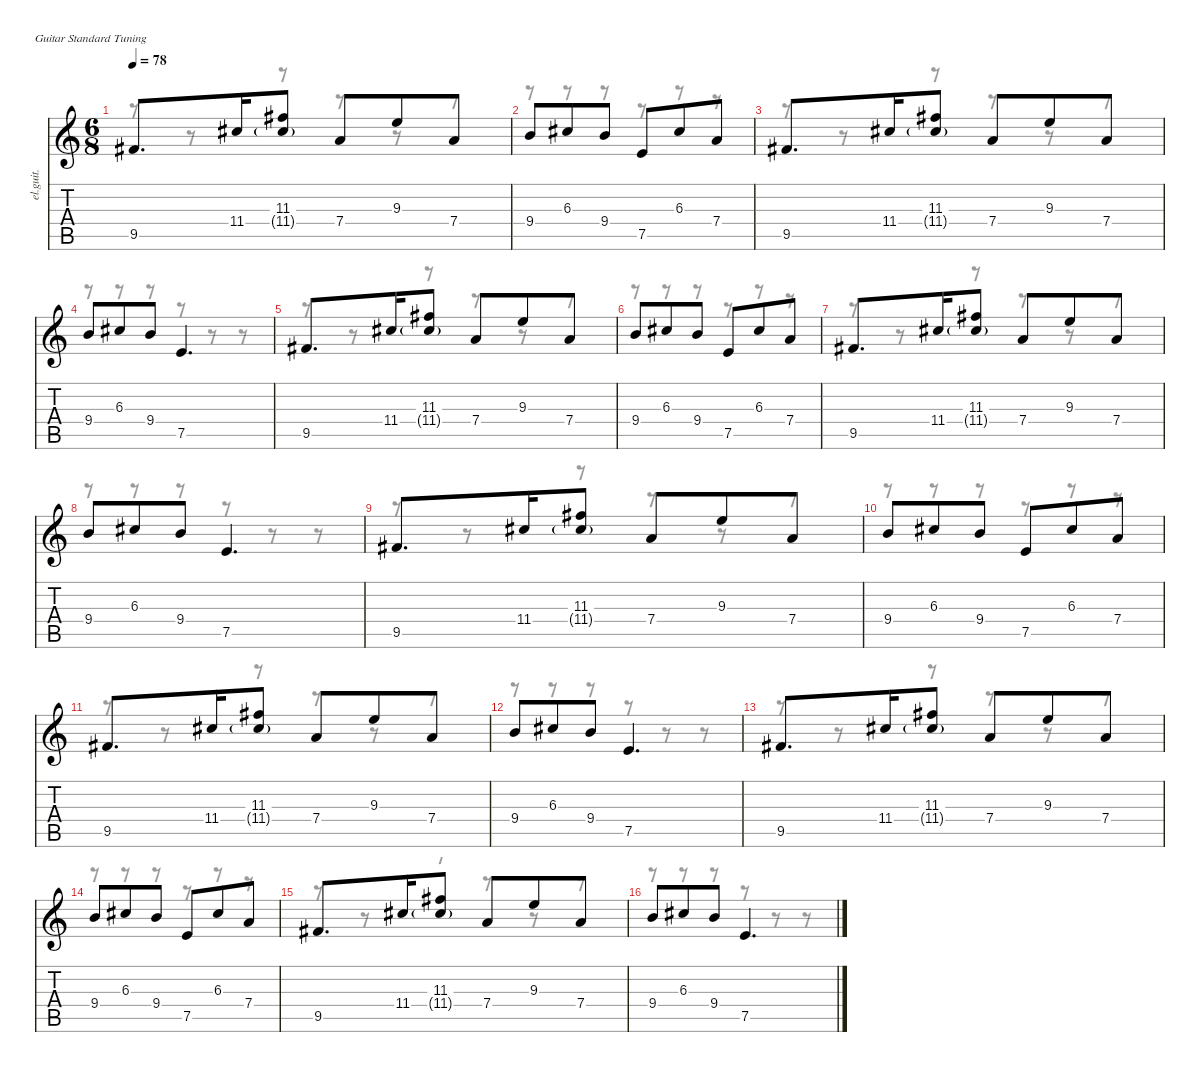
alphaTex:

\defaultSystemsLayout 4
\hideDynamics
\bracketExtendMode nobrackets
\track ("Interlude Guitar II" "el.guit.") {instrument electricguitarclean}
\staff {score tabs}
\tuning (E4 B3 G3 D3 A2 E2)
\voice
\ts (6 8)
\tempo 78
\clef g2
\ks c
9.5{acc #}.8{d dy f beam Up} 11.4{acc #}.16{beam Up} (11.3{acc #} 11.4{g acc #}).8{beam Up} 7.4.8{beam Up} 9.3.8{beam Up} 7.4.8{beam Up} |
9.4.8{beam Up} 6.3{acc #}.8{beam Up} 9.4.8{beam Up} 7.5.8{beam Up} 6.3{acc #}.8{beam Up} 7.4.8{beam Up} |
9.5{acc #}.8{d beam Up} 11.4{acc #}.16{beam Up} (11.3{acc #} 11.4{g acc #}).8{beam Up} 7.4.8{beam Up} 9.3.8{beam Up} 7.4.8{beam Up} |
9.4.8{beam Up} 6.3{acc #}.8{beam Up} 9.4.8{beam Up} 7.5.4{d beam Up} |
9.5{acc #}.8{d beam Up} 11.4{acc #}.16{beam Up} (11.3{acc #} 11.4{g acc #}).8{beam Up} 7.4.8{beam Up} 9.3.8{beam Up} 7.4.8{beam Up} |
9.4.8{beam Up} 6.3{acc #}.8{beam Up} 9.4.8{beam Up} 7.5.8{beam Up} 6.3{acc #}.8{beam Up} 7.4.8{beam Up} |
9.5{acc #}.8{d beam Up} 11.4{acc #}.16{beam Up} (11.3{acc #} 11.4{g acc #}).8{beam Up} 7.4.8{beam Up} 9.3.8{beam Up} 7.4.8{beam Up} |
9.4.8{beam Up} 6.3{acc #}.8{beam Up} 9.4.8{beam Up} 7.5.4{d beam Up} |
9.5{acc #}.8{d beam Up} 11.4{acc #}.16{beam Up} (11.3{acc #} 11.4{g acc #}).8{beam Up} 7.4.8{beam Up} 9.3.8{beam Up} 7.4.8{beam Up} |
9.4.8{beam Up} 6.3{acc #}.8{beam Up} 9.4.8{beam Up} 7.5.8{beam Up} 6.3{acc #}.8{beam Up} 7.4.8{beam Up} |
9.5{acc #}.8{d beam Up} 11.4{acc #}.16{beam Up} (11.3{acc #} 11.4{g acc #}).8{beam Up} 7.4.8{beam Up} 9.3.8{beam Up} 7.4.8{beam Up} |
9.4.8{beam Up} 6.3{acc #}.8{beam Up} 9.4.8{beam Up} 7.5.4{d beam Up} |
9.5{acc #}.8{d beam Up} 11.4{acc #}.16{beam Up} (11.3{acc #} 11.4{g acc #}).8{beam Up} 7.4.8{beam Up} 9.3.8{beam Up} 7.4.8{beam Up} |
9.4.8{beam Up} 6.3{acc #}.8{beam Up} 9.4.8{beam Up} 7.5.8{beam Up} 6.3{acc #}.8{beam Up} 7.4.8{beam Up} |
9.5{acc #}.8{d beam Up} 11.4{acc #}.16{beam Up} (11.3{acc #} 11.4{g acc #}).8{beam Up} 7.4.8{beam Up} 9.3.8{beam Up} 7.4.8{beam Up} |
9.4.8{beam Up} 6.3{acc #}.8{beam Up} 9.4.8{beam Up} 7.5.4{d beam Up}
\voice
\clef g2
\ottava regular
\simile none
\ks c
r.8{dy mf beam Down} r.8{beam Down} r.8{beam Down} r.8{beam Down} r.8{beam Down} r.8{beam Down} |
r.8{beam Down} r.8{beam Down} r.8{beam Down} r.8{beam Down} r.8{beam Down} r.8{beam Down} |
r.8{beam Down} r.8{beam Down} r.8{beam Down} r.8{beam Down} r.8{beam Down} r.8{beam Down} |
r.8{beam Down} r.8{beam Down} r.8{beam Down} r.8{beam Down} r.8{beam Down} r.8{beam Down} |
r.8{beam Down} r.8{beam Down} r.8{beam Down} r.8{beam Down} r.8{beam Down} r.8{beam Down} |
r.8{beam Down} r.8{beam Down} r.8{beam Down} r.8{beam Down} r.8{beam Down} r.8{beam Down} |
r.8{beam Down} r.8{beam Down} r.8{beam Down} r.8{beam Down} r.8{beam Down} r.8{beam Down} |
r.8{beam Down} r.8{beam Down} r.8{beam Down} r.8{beam Down} r.8{beam Down} r.8{beam Down} |
r.8{beam Down} r.8{beam Down} r.8{beam Down} r.8{beam Down} r.8{beam Down} r.8{beam Down} |
r.8{beam Down} r.8{beam Down} r.8{beam Down} r.8{beam Down} r.8{beam Down} r.8{beam Down} |
r.8{beam Down} r.8{beam Down} r.8{beam Down} r.8{beam Down} r.8{beam Down} r.8{beam Down} |
r.8{beam Down} r.8{beam Down} r.8{beam Down} r.8{beam Down} r.8{beam Down} r.8{beam Down} |
r.8{beam Down} r.8{beam Down} r.8{beam Down} r.8{beam Down} r.8{beam Down} r.8{beam Down} |
r.8{beam Down} r.8{beam Down} r.8{beam Down} r.8{beam Down} r.8{beam Down} r.8{beam Down} |
r.8{beam Down} r.8{beam Down} r.8{beam Down} r.8{beam Down} r.8{beam Down} r.8{beam Down} |
r.8{beam Down} r.8{beam Down} r.8{beam Down} r.8{beam Down} r.8{beam Down} r.8{beam Down}
